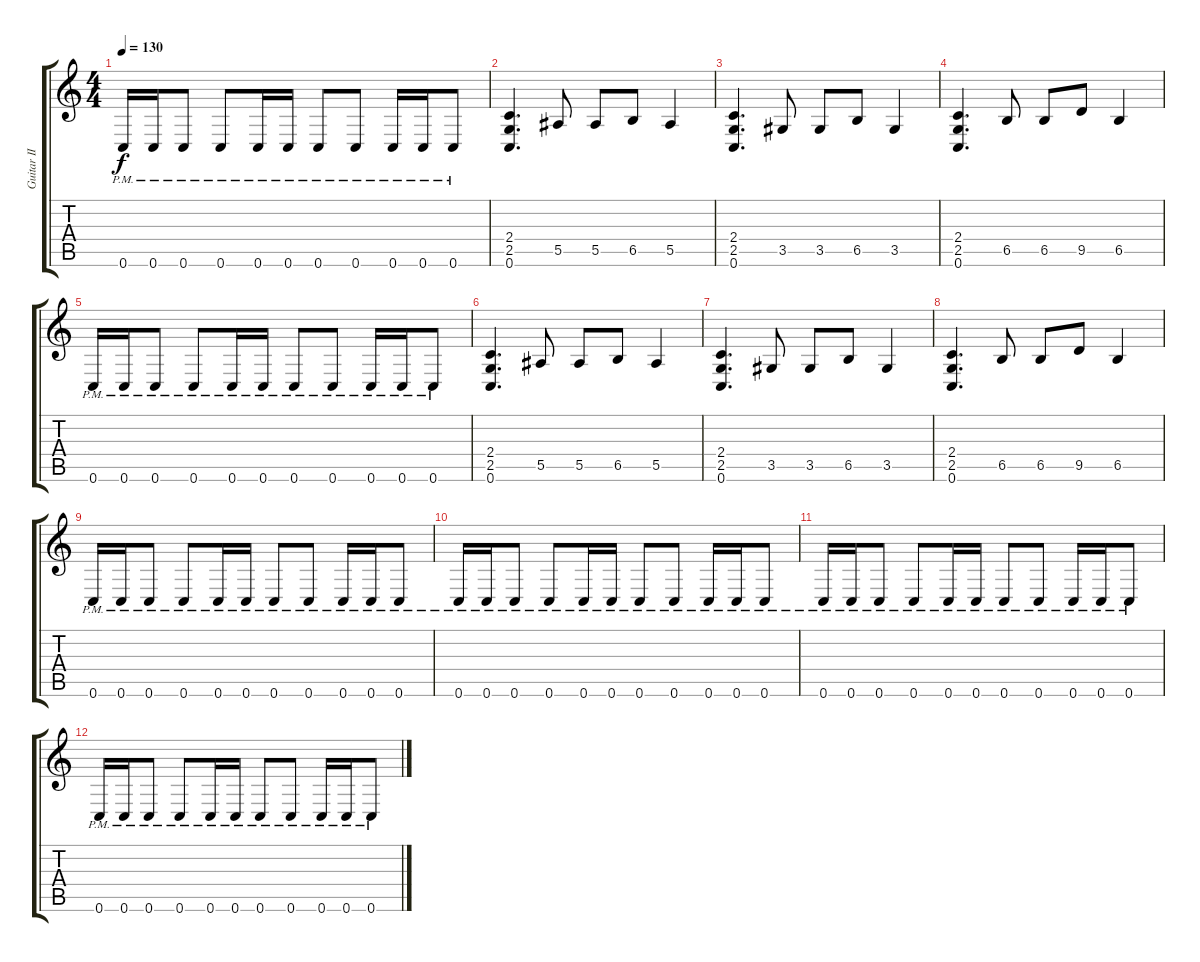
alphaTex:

\track ("Guitar II - Martin Shirenc" "Guitar II ") {instrument distortionguitar}
\staff {score tabs}
\tuning (C4 G3 Eb3 Bb2 F2 C2) {hide}
\ts (4 4)
\tempo 130
\clef g2
\ks c
0.6{pm}.16{dy f} 0.6{pm}.16 0.6{pm}.8 0.6{pm}.8 0.6{pm}.16 0.6{pm}.16 0.6{pm}.8 0.6{pm}.8 0.6{pm}.16 0.6{pm}.16 0.6{pm}.8 |
(2.4 2.5 0.6).4{d} 5.5.8 5.5.8 6.5.8 5.5.4 |
(2.4 2.5 0.6).4{d} 3.5.8 3.5.8 6.5.8 3.5.4 |
(2.4 2.5 0.6).4{d} 6.5.8 6.5.8 9.5.8 6.5.4 |
0.6{pm}.16 0.6{pm}.16 0.6{pm}.8 0.6{pm}.8 0.6{pm}.16 0.6{pm}.16 0.6{pm}.8 0.6{pm}.8 0.6{pm}.16 0.6{pm}.16 0.6{pm}.8 |
(2.4 2.5 0.6).4{d} 5.5.8 5.5.8 6.5.8 5.5.4 |
(2.4 2.5 0.6).4{d} 3.5.8 3.5.8 6.5.8 3.5.4 |
(2.4 2.5 0.6).4{d} 6.5.8 6.5.8 9.5.8 6.5.4 |
0.6{pm}.16 0.6{pm}.16 0.6{pm}.8 0.6{pm}.8 0.6{pm}.16 0.6{pm}.16 0.6{pm}.8 0.6{pm}.8 0.6{pm}.16 0.6{pm}.16 0.6{pm}.8 |
0.6{pm}.16 0.6{pm}.16 0.6{pm}.8 0.6{pm}.8 0.6{pm}.16 0.6{pm}.16 0.6{pm}.8 0.6{pm}.8 0.6{pm}.16 0.6{pm}.16 0.6{pm}.8 |
0.6{pm}.16 0.6{pm}.16 0.6{pm}.8 0.6{pm}.8 0.6{pm}.16 0.6{pm}.16 0.6{pm}.8 0.6{pm}.8 0.6{pm}.16 0.6{pm}.16 0.6{pm}.8 |
0.6{pm}.16 0.6{pm}.16 0.6{pm}.8 0.6{pm}.8 0.6{pm}.16 0.6{pm}.16 0.6{pm}.8 0.6{pm}.8 0.6{pm}.16 0.6{pm}.16 0.6{pm}.8
